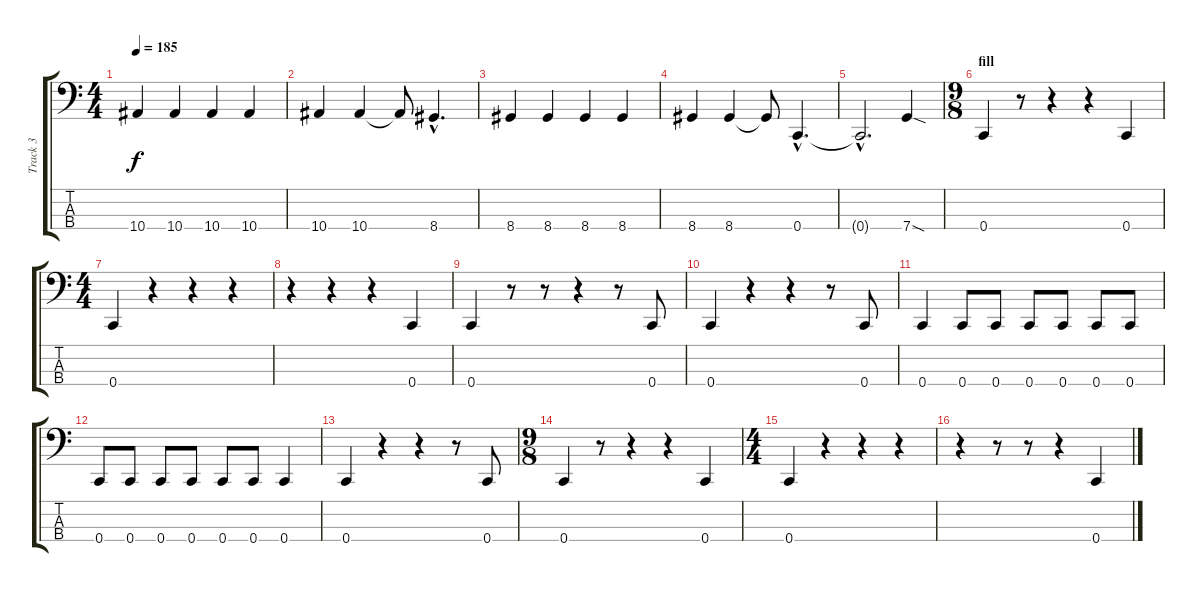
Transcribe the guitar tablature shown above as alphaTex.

\track ("Track 3" "Track 3") {instrument electricbassfinger}
\staff {score tabs}
\tuning (F2 C2 G1 C1) {hide}
\ts (4 4)
\tempo 185
\clef f4
\ks c
10.4.4{dy f} 10.4.4 10.4.4 10.4.4 |
10.4.4 10.4.4 10.4{t}.8 8.4{hac}.4{d} |
8.4.4 8.4.4 8.4.4 8.4.4 |
8.4.4 8.4.4 8.4{t}.8 0.4{hac}.4{d} |
0.4{hac t}.2{d} 7.4{sod}.4 |
\ts (9 8)
\section ("" "fill")
0.4.4 r.8 r.4 r.4 0.4.4{instrument electricbassfinger} |
\ts (4 4)
0.4.4 r.4 r.4 r.4 |
r.4 r.4 r.4 0.4.4 |
0.4.4 r.8 r.8 r.4 r.8 0.4.8 |
0.4.4 r.4 r.4 r.8 0.4.8 |
0.4.4 0.4.8 0.4.8 0.4.8 0.4.8 0.4.8 0.4.8 |
0.4.8 0.4.8 0.4.8 0.4.8 0.4.8 0.4.8 0.4.4 |
0.4.4 r.4 r.4 r.8 0.4.8 |
\ts (9 8)
0.4.4 r.8 r.4 r.4 0.4.4 |
\ts (4 4)
0.4.4 r.4 r.4 r.4 |
r.4 r.8 r.8 r.4 0.4.4
